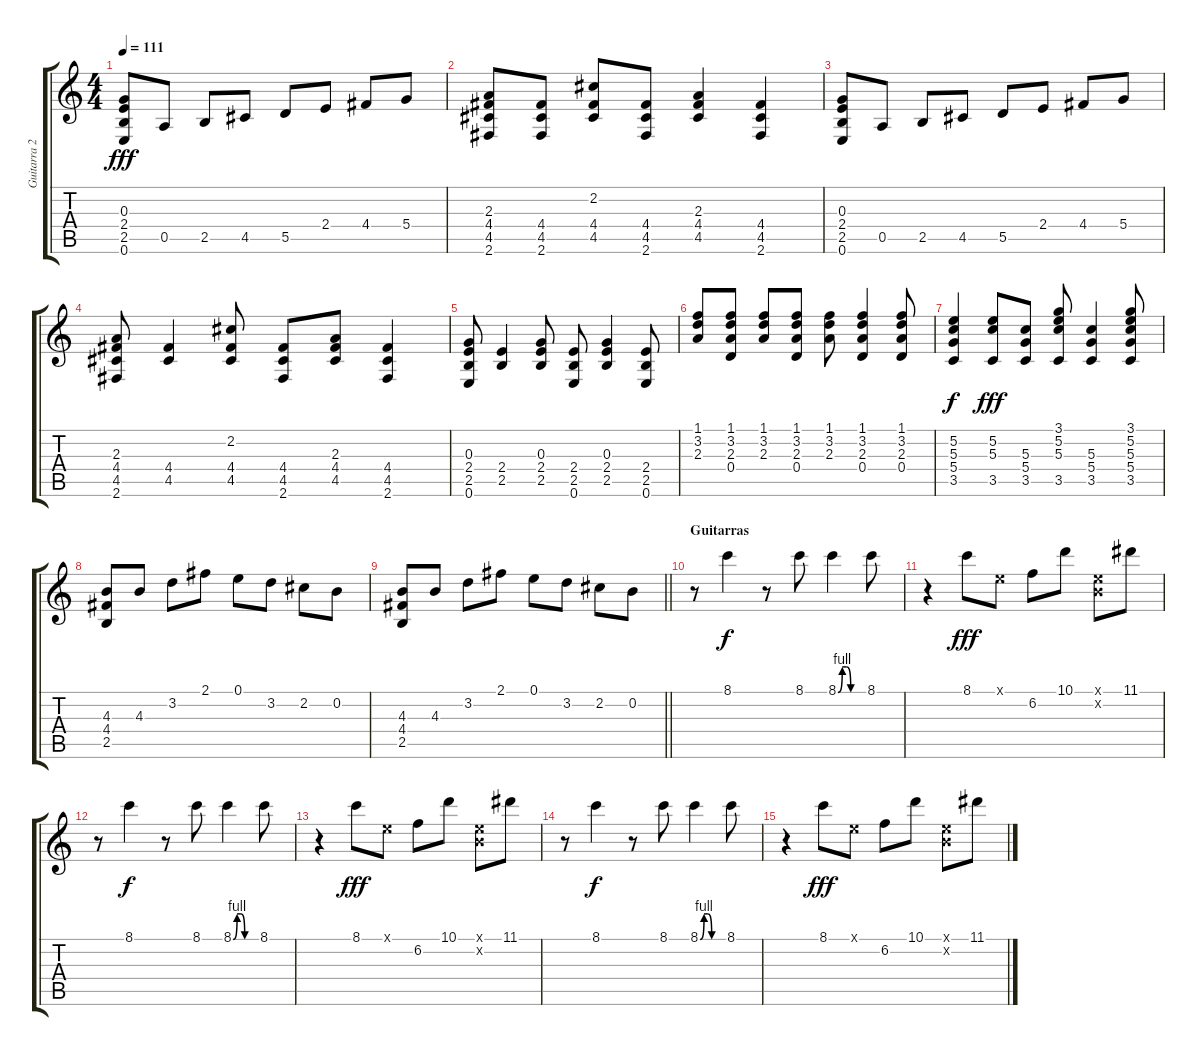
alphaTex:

\track ("Guitarra 2" "Guitarra 2") {instrument acousticguitarsteel}
\staff {score tabs}
\tuning (E4 B3 G3 D3 A2 E2) {hide}
\ts (4 4)
\tempo 111
\clef g2
\ks c
(0.3 2.4 2.5 0.6).8{dy fff} 0.5.8 2.5.8 4.5.8 5.5.8 2.4.8 4.4.8 5.4.8 |
(2.3 4.4 4.5 2.6).8 (4.4 4.5 2.6).8 (2.2 4.4 4.5).8 (4.4 4.5 2.6).8 (2.3 4.4 4.5).4 (4.4 4.5 2.6).4 |
(0.3 2.4 2.5 0.6).8 0.5.8 2.5.8 4.5.8 5.5.8 2.4.8 4.4.8 5.4.8 |
(2.3 4.4 4.5 2.6).8 (4.4 4.5).4 (2.2 4.4 4.5).8 (4.4 4.5 2.6).8 (2.3 4.4 4.5).8 (4.4 4.5 2.6).4 |
(0.3 2.4 2.5 0.6).8 (2.4 2.5).4 (0.3 2.4 2.5).8 (2.4 2.5 0.6).8 (0.3 2.4 2.5).4 (2.4 2.5 0.6).8 |
(1.1 3.2 2.3).8 (1.1 3.2 2.3 0.4).8 (1.1 3.2 2.3).8 (1.1 3.2 2.3 0.4).8 (1.1 3.2 2.3).8 (1.1 3.2 2.3 0.4).4 (1.1 3.2 2.3 0.4).8 |
(5.2 5.3 5.4 3.5).4{dy f} (5.2 5.3 3.5).8{dy fff} (5.3 5.4 3.5).8 (3.1 5.2 5.3 3.5).8 (5.3 5.4 3.5).4 (3.1 5.2 5.3 5.4 3.5).8 |
(4.3 4.4 2.5).8 4.3.8 3.2.8 2.1.8 0.1.8 3.2.8 2.2.8 0.2.8 |
\barLineRight lightlight
(4.3 4.4 2.5).8 4.3.8 3.2.8 2.1.8 0.1.8 3.2.8 2.2.8 0.2.8 |
\section ("" "Guitarras")
r.8{volume 16} 8.1.4{dy f} r.8 8.1.8 8.1{be (custom 0 0 10 4 20 4 30 0 60 0)}.4 8.1.8 |
r.4 8.1.8{dy fff} 0.1{x}.8 6.2.8 10.1.8 (0.1{x} 0.2{x}).8 11.1.8 |
r.8 8.1.4{dy f} r.8 8.1.8 8.1{be (custom 0 0 10 4 20 4 30 0 60 0)}.4 8.1.8 |
r.4 8.1.8{dy fff} 0.1{x}.8 6.2.8 10.1.8 (0.1{x} 0.2{x}).8 11.1.8 |
r.8 8.1.4{dy f} r.8 8.1.8 8.1{be (custom 0 0 10 4 20 4 30 0 60 0)}.4 8.1.8 |
r.4 8.1.8{dy fff} 0.1{x}.8 6.2.8 10.1.8 (0.1{x} 0.2{x}).8 11.1.8
